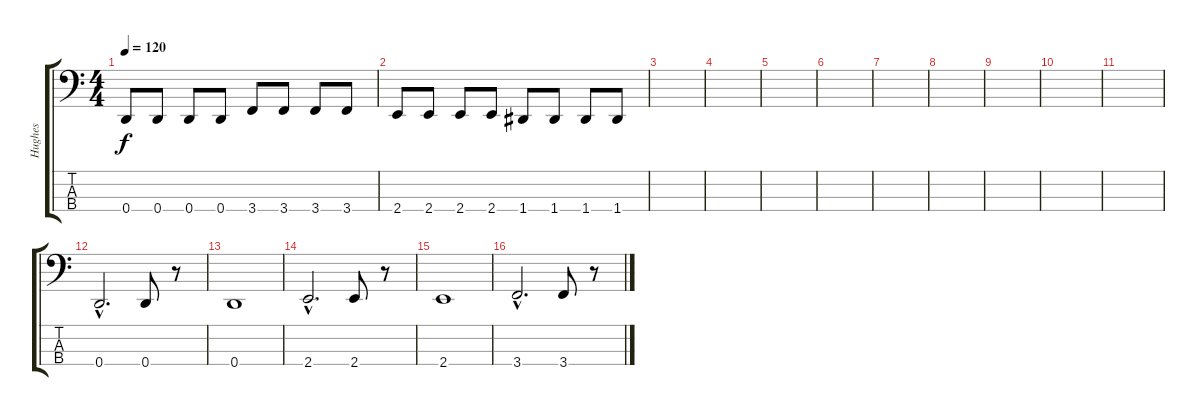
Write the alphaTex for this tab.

\track ("Hughes" "Hughes") {instrument electricbassfinger}
\staff {score tabs}
\tuning (G2 D2 A1 D1) {hide}
\ts (4 4)
\tempo 120
\clef f4
\ks c
0.4.8{dy f} 0.4.8 0.4.8 0.4.8 3.4.8 3.4.8 3.4.8 3.4.8 |
2.4.8 2.4.8 2.4.8 2.4.8 1.4.8 1.4.8 1.4.8 1.4.8 |
|
|
|
|
|
|
|
|
|
0.4{hac}.2{d} 0.4.8 r.8 |
0.4.1 |
2.4{hac}.2{d} 2.4.8 r.8 |
2.4.1 |
3.4{hac}.2{d} 3.4.8 r.8
